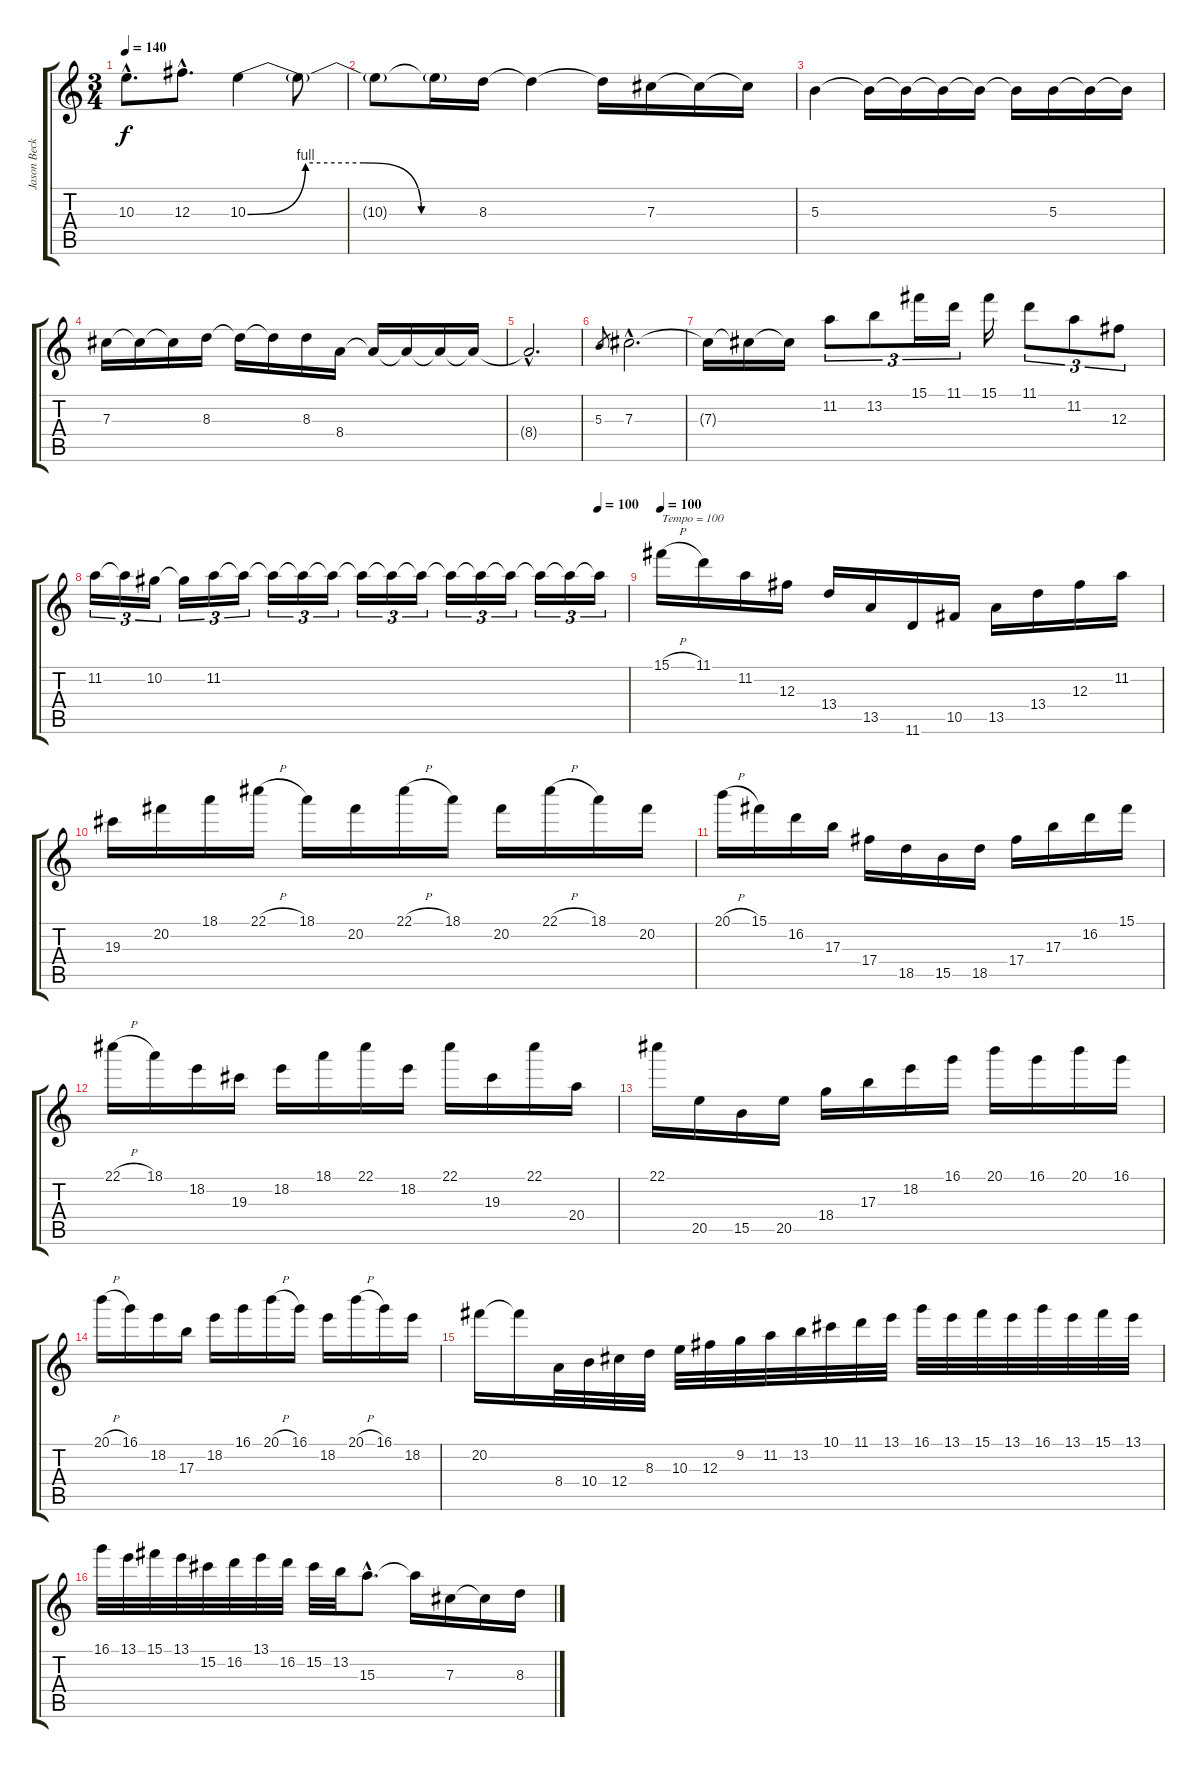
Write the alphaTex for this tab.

\track ("Jason Becker" "Jason Beck") {instrument distortionguitar}
\staff {score tabs}
\tuning (Eb4 Bb3 Gb3 Db3 Ab2 Eb2) {hide}
\ts (3 4)
\tempo 140
\clef g2
\ks c
10.3{hac}.8{d dy f} 12.3{hac}.8{d} 10.3{be (custom 0 0 15 4 30 4 45 0 60 0)}.4 10.3{t}.8 |
10.3{t}.8 10.3{t}.16 8.3.16 8.3{t}.4 8.3{t}.16 7.3.16 7.3{t}.16 7.3{t}.16 |
5.3.4 5.3{t}.16 5.3{t}.16 5.3{t}.16 5.3{t}.16 5.3{t}.16 5.3.16 5.3{t}.16 5.3{t}.16 |
7.3.16 7.3{t}.16 7.3{t}.16 8.3.16 8.3{t}.16 8.3{t}.16 8.3.16 8.4.16 8.4{t}.16 8.4{t}.16 8.4{t}.16 8.4{t}.16 |
8.4{hac t}.2{d} |
5.3.8{gr} 7.3{hac}.2{d} |
7.3{t}.16 7.3{t}.16 7.3{t}.16 11.2.8{tu (3 2)} 13.2.8{tu (3 2)} 15.1.16{tu (3 2)} 11.1.16{tu (3 2)} 15.1.16 11.1.8{tu (3 2)} 11.2.8{tu (3 2)} 12.3.8{tu (3 2)} |
\tempo (100 0.9444444444444444)
11.2.16{tu (3 2)} 11.2{t}.16{tu (3 2)} 10.2.16{tu (3 2)} 10.2{t}.16{tu (3 2)} 11.2.16{tu (3 2)} 11.2{t}.16{tu (3 2)} 11.2{t}.16{tu (3 2)} 11.2{t}.16{tu (3 2)} 11.2{t}.16{tu (3 2)} 11.2{t}.16{tu (3 2)} 11.2{t}.16{tu (3 2)} 11.2{t}.16{tu (3 2)} 11.2{t}.16{tu (3 2)} 11.2{t}.16{tu (3 2)} 11.2{t}.16{tu (3 2)} 11.2{t}.16{tu (3 2)} 11.2{t}.16{tu (3 2)} 11.2{t}.16{tu (3 2)} |
\tempo 100
15.1{h}.16{txt "Tempo = 100"} 11.1.16 11.2.16 12.3.16 13.4.16 13.5.16 11.6.16 10.5.16 13.5.16 13.4.16 12.3.16 11.2.16 |
19.3.16 20.2.16 18.1.16 22.1{h}.16 18.1.16 20.2.16 22.1{h}.16 18.1.16 20.2.16 22.1{h}.16 18.1.16 20.2.16 |
20.1{h}.16 15.1.16 16.2.16 17.3.16 17.4.16 18.5.16 15.5.16 18.5.16 17.4.16 17.3.16 16.2.16 15.1.16 |
22.1{h}.16 18.1.16 18.2.16 19.3.16 18.2.16 18.1.16 22.1.16 18.2.16 22.1.16 19.3.16 22.1.16 20.4.16 |
22.1.16 20.5.16 15.5.16 20.5.16 18.4.16 17.3.16 18.2.16 16.1.16 20.1.16 16.1.16 20.1.16 16.1.16 |
20.1{h}.16 16.1.16 18.2.16 17.3.16 18.2.16 16.1.16 20.1{h}.16 16.1.16 18.2.16 20.1{h}.16 16.1.16 18.2.16 |
20.2.16 20.2{t}.16 8.4.32 10.4.32 12.4.32 8.3.32 10.3.32 12.3.32 9.2.32 11.2.32 13.2.32 10.1.32 11.1.32 13.1.32 16.1.32 13.1.32 15.1.32 13.1.32 16.1.32 13.1.32 15.1.32 13.1.32 |
16.1.32 13.1.32 15.1.32 13.1.32 15.2.32 16.2.32 13.1.32 16.2.32 15.2.32 13.2.32 15.3{hac}.8{d} 15.3{t}.16 7.3.16 7.3{t}.16 8.3.16
